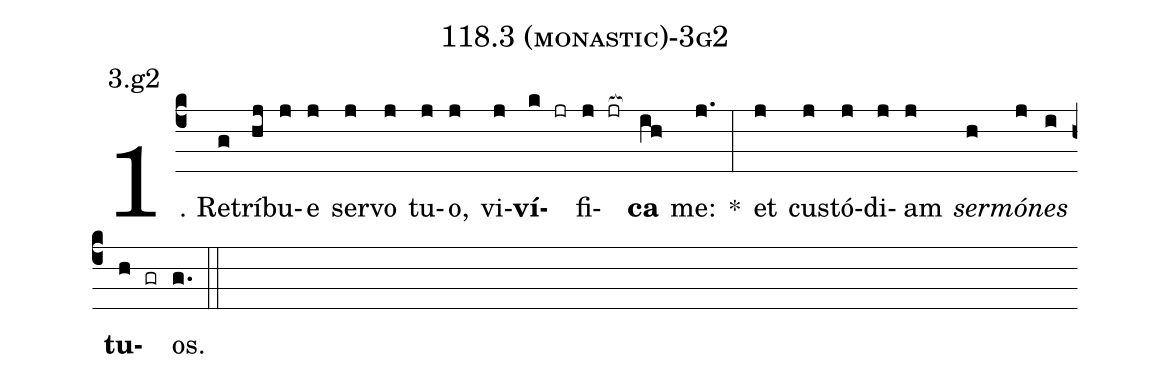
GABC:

name: 118.3 (monastic)-3g2;
annotation: 3.g2;
%%
(c4)1. Re(g)trí(hj)bu(j)e(j) ser(j)vo(j) tu(j)o,(j) vi(j)<b>ví</b>(k jr)fi(j jr[ocb:1{])<b>ca</b>(ih[ocb:0}]) me:(j.) *(:) et(j) cus(j)tó(j)di(j)am(j) <i>ser</i>(h)<i>mó</i>(j)<i>nes</i>(i) <b>tu</b>(h gr)os.(g.) (::)
